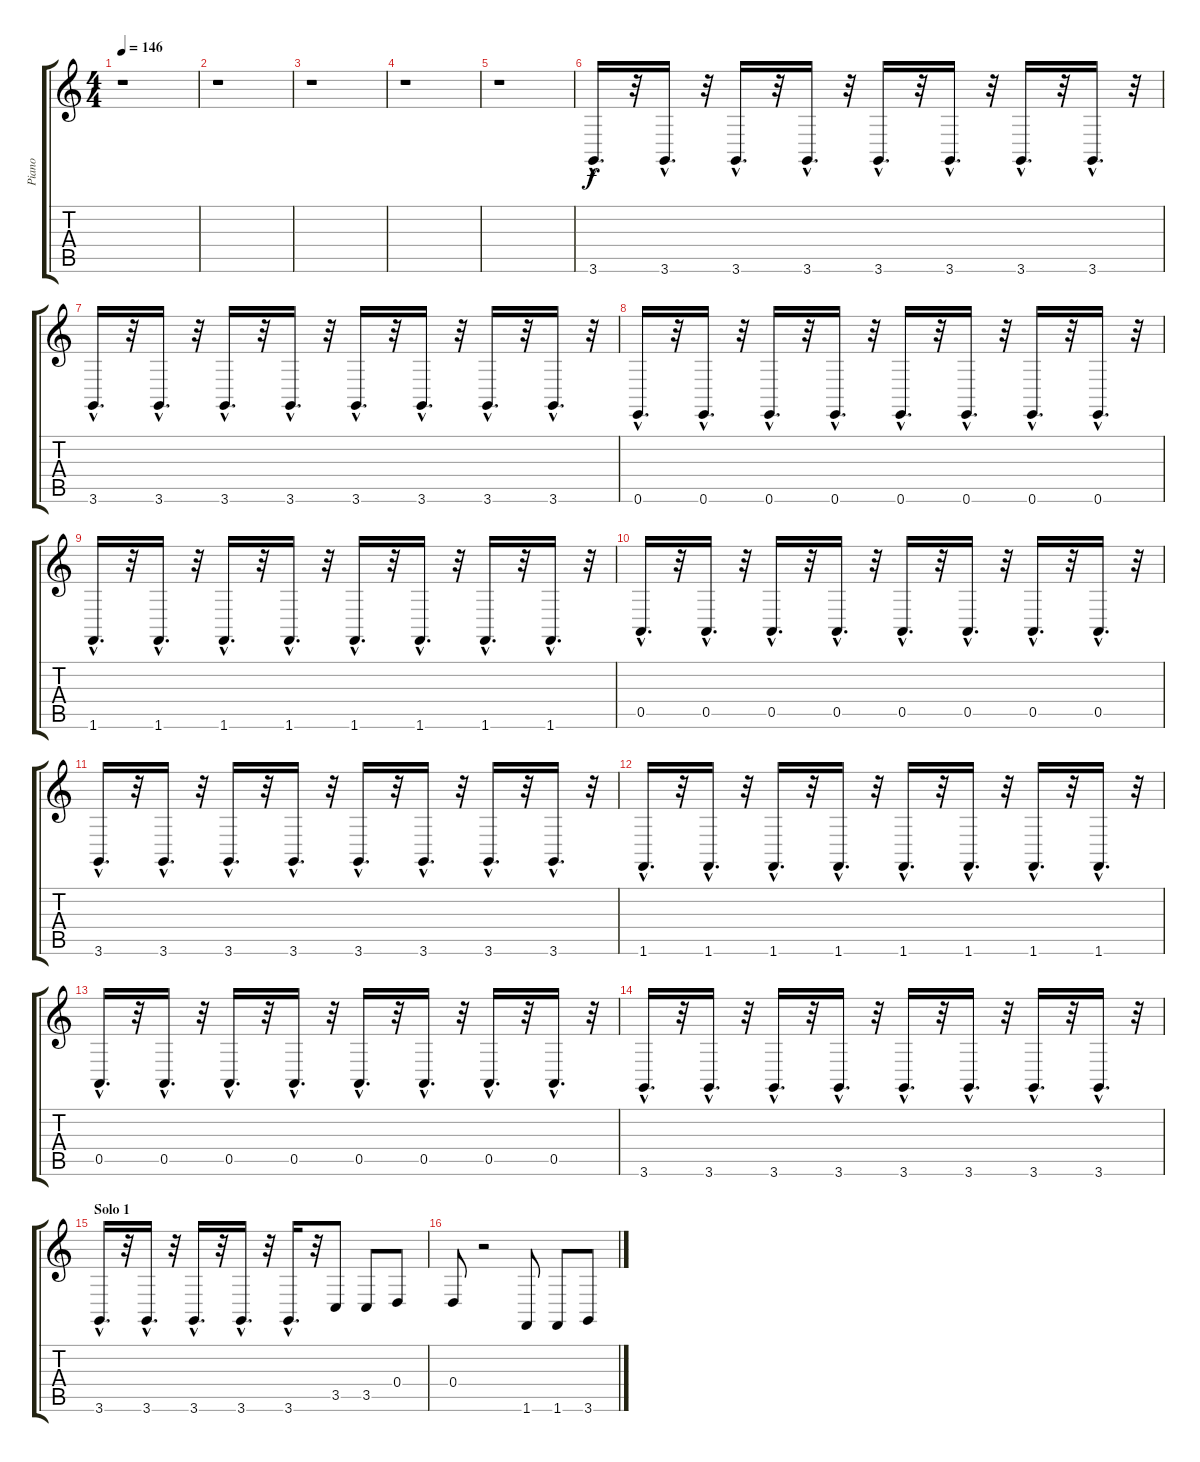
\track ("Piano" "Piano") {instrument brightacousticpiano}
\staff {score tabs}
\tuning (E4 B3 G3 D3 A2 E2) {hide}
\ts (4 4)
\tempo 146
\clef g2
\ks c
r.1{dy f} |
r.1 |
r.1 |
r.1 |
r.1 |
3.6{hac}.16{d} r.32 3.6{hac}.16{d} r.32 3.6{hac}.16{d} r.32 3.6{hac}.16{d} r.32 3.6{hac}.16{d} r.32 3.6{hac}.16{d} r.32 3.6{hac}.16{d} r.32 3.6{hac}.16{d} r.32 |
3.6{hac}.16{d} r.32 3.6{hac}.16{d} r.32 3.6{hac}.16{d} r.32 3.6{hac}.16{d} r.32 3.6{hac}.16{d} r.32 3.6{hac}.16{d} r.32 3.6{hac}.16{d} r.32 3.6{hac}.16{d} r.32 |
0.6{hac}.16{d} r.32 0.6{hac}.16{d} r.32 0.6{hac}.16{d} r.32 0.6{hac}.16{d} r.32 0.6{hac}.16{d} r.32 0.6{hac}.16{d} r.32 0.6{hac}.16{d} r.32 0.6{hac}.16{d} r.32 |
1.6{hac}.16{d} r.32 1.6{hac}.16{d} r.32 1.6{hac}.16{d} r.32 1.6{hac}.16{d} r.32 1.6{hac}.16{d} r.32 1.6{hac}.16{d} r.32 1.6{hac}.16{d} r.32 1.6{hac}.16{d} r.32 |
0.5{hac}.16{d} r.32 0.5{hac}.16{d} r.32 0.5{hac}.16{d} r.32 0.5{hac}.16{d} r.32 0.5{hac}.16{d} r.32 0.5{hac}.16{d} r.32 0.5{hac}.16{d} r.32 0.5{hac}.16{d} r.32 |
3.6{hac}.16{d} r.32 3.6{hac}.16{d} r.32 3.6{hac}.16{d} r.32 3.6{hac}.16{d} r.32 3.6{hac}.16{d} r.32 3.6{hac}.16{d} r.32 3.6{hac}.16{d} r.32 3.6{hac}.16{d} r.32 |
1.6{hac}.16{d} r.32 1.6{hac}.16{d} r.32 1.6{hac}.16{d} r.32 1.6{hac}.16{d} r.32 1.6{hac}.16{d} r.32 1.6{hac}.16{d} r.32 1.6{hac}.16{d} r.32 1.6{hac}.16{d} r.32 |
0.5{hac}.16{d} r.32 0.5{hac}.16{d} r.32 0.5{hac}.16{d} r.32 0.5{hac}.16{d} r.32 0.5{hac}.16{d} r.32 0.5{hac}.16{d} r.32 0.5{hac}.16{d} r.32 0.5{hac}.16{d} r.32 |
3.6{hac}.16{d} r.32 3.6{hac}.16{d} r.32 3.6{hac}.16{d} r.32 3.6{hac}.16{d} r.32 3.6{hac}.16{d} r.32 3.6{hac}.16{d} r.32 3.6{hac}.16{d} r.32 3.6{hac}.16{d} r.32 |
\section ("" "Solo 1")
3.6{hac}.16{d} r.32 3.6{hac}.16{d} r.32 3.6{hac}.16{d} r.32 3.6{hac}.16{d} r.32 3.6{hac}.16{d} r.32 3.5.8 3.5.8 0.4.8 |
0.4.8 r.2 1.6.8 1.6.8 3.6.8
